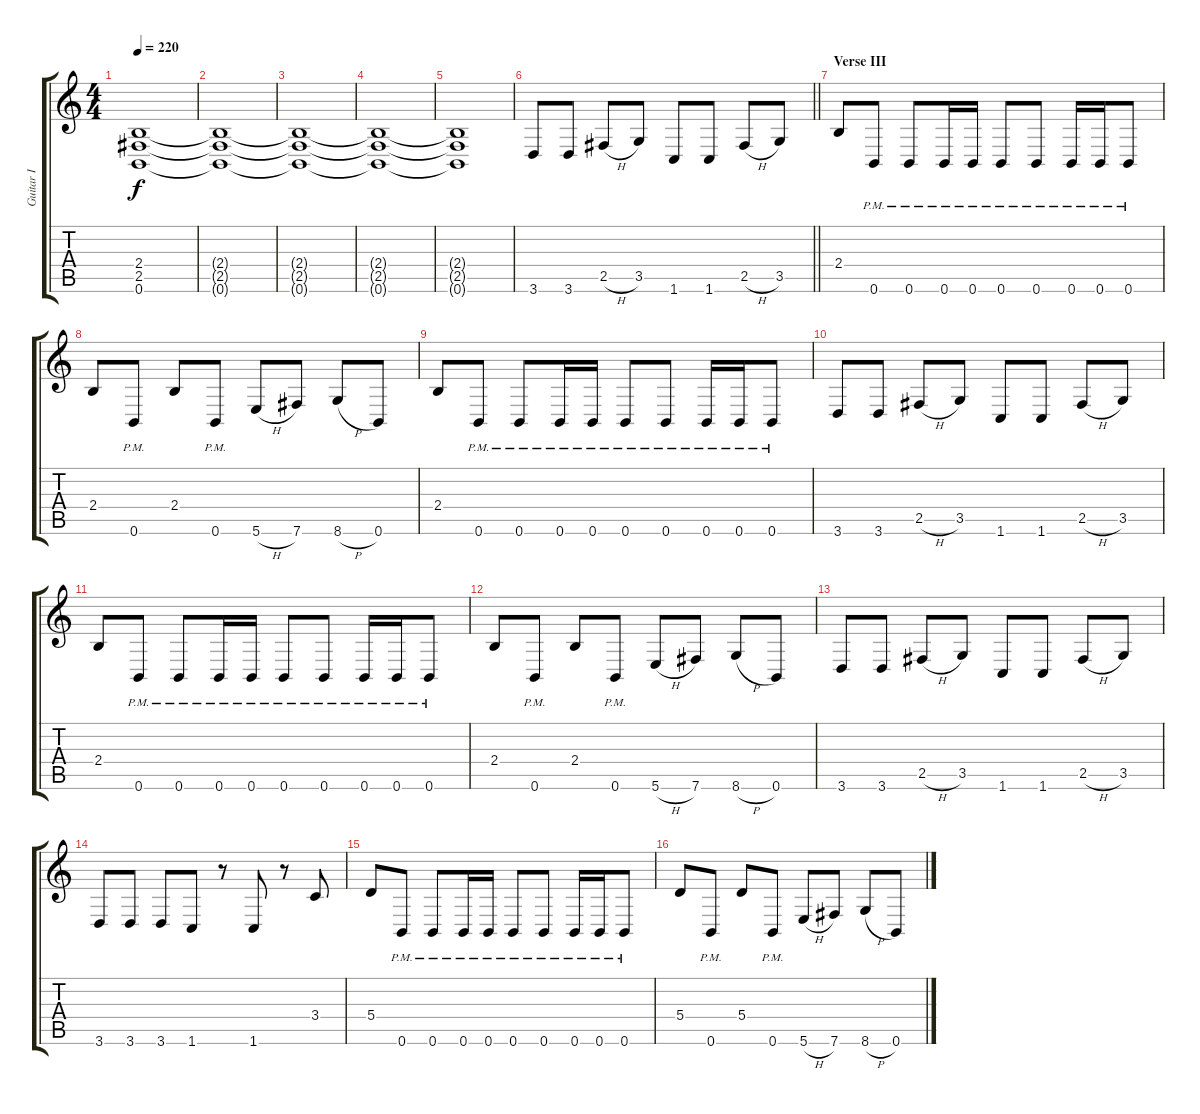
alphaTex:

\track ("Guitar I" "Guitar I") {instrument overdrivenguitar}
\staff {score tabs}
\tuning (B3 Gb3 D3 A2 E2 B1) {hide}
\ts (4 4)
\tempo 220
\clef g2
\ks c
(2.4{t} 2.5{t} 0.6{t}).1{dy f} |
(2.4{t} 2.5{t} 0.6{t}).1 |
(2.4{t} 2.5{t} 0.6{t}).1 |
(2.4{t} 2.5{t} 0.6{t}).1 |
(2.4{t} 2.5{t} 0.6{t}).1 |
\barLineRight lightlight
3.6.8 3.6.8 2.5{h}.8 3.5.8 1.6.8 1.6.8 2.5{h}.8 3.5.8 |
\section ("" "Verse III")
2.4.8 0.6{pm}.8 0.6{pm}.8 0.6{pm}.16 0.6{pm}.16 0.6{pm}.8 0.6{pm}.8 0.6{pm}.16 0.6{pm}.16 0.6{pm}.8 |
2.4.8 0.6{pm}.8 2.4.8 0.6{pm}.8 5.6{h}.8 7.6.8 8.6{h}.8 0.6.8 |
2.4.8 0.6{pm}.8 0.6{pm}.8 0.6{pm}.16 0.6{pm}.16 0.6{pm}.8 0.6{pm}.8 0.6{pm}.16 0.6{pm}.16 0.6{pm}.8 |
3.6.8 3.6.8 2.5{h}.8 3.5.8 1.6.8 1.6.8 2.5{h}.8 3.5.8 |
2.4.8 0.6{pm}.8 0.6{pm}.8 0.6{pm}.16 0.6{pm}.16 0.6{pm}.8 0.6{pm}.8 0.6{pm}.16 0.6{pm}.16 0.6{pm}.8 |
2.4.8 0.6{pm}.8 2.4.8 0.6{pm}.8 5.6{h}.8 7.6.8 8.6{h}.8 0.6.8 |
3.6.8 3.6.8 2.5{h}.8 3.5.8 1.6.8 1.6.8 2.5{h}.8 3.5.8 |
3.6.8 3.6.8 3.6.8 1.6.8 r.8 1.6.8 r.8 3.4.8 |
5.4.8 0.6{pm}.8 0.6{pm}.8 0.6{pm}.16 0.6{pm}.16 0.6{pm}.8 0.6{pm}.8 0.6{pm}.16 0.6{pm}.16 0.6{pm}.8 |
5.4.8 0.6{pm}.8 5.4.8 0.6{pm}.8 5.6{h}.8 7.6.8 8.6{h}.8 0.6.8
